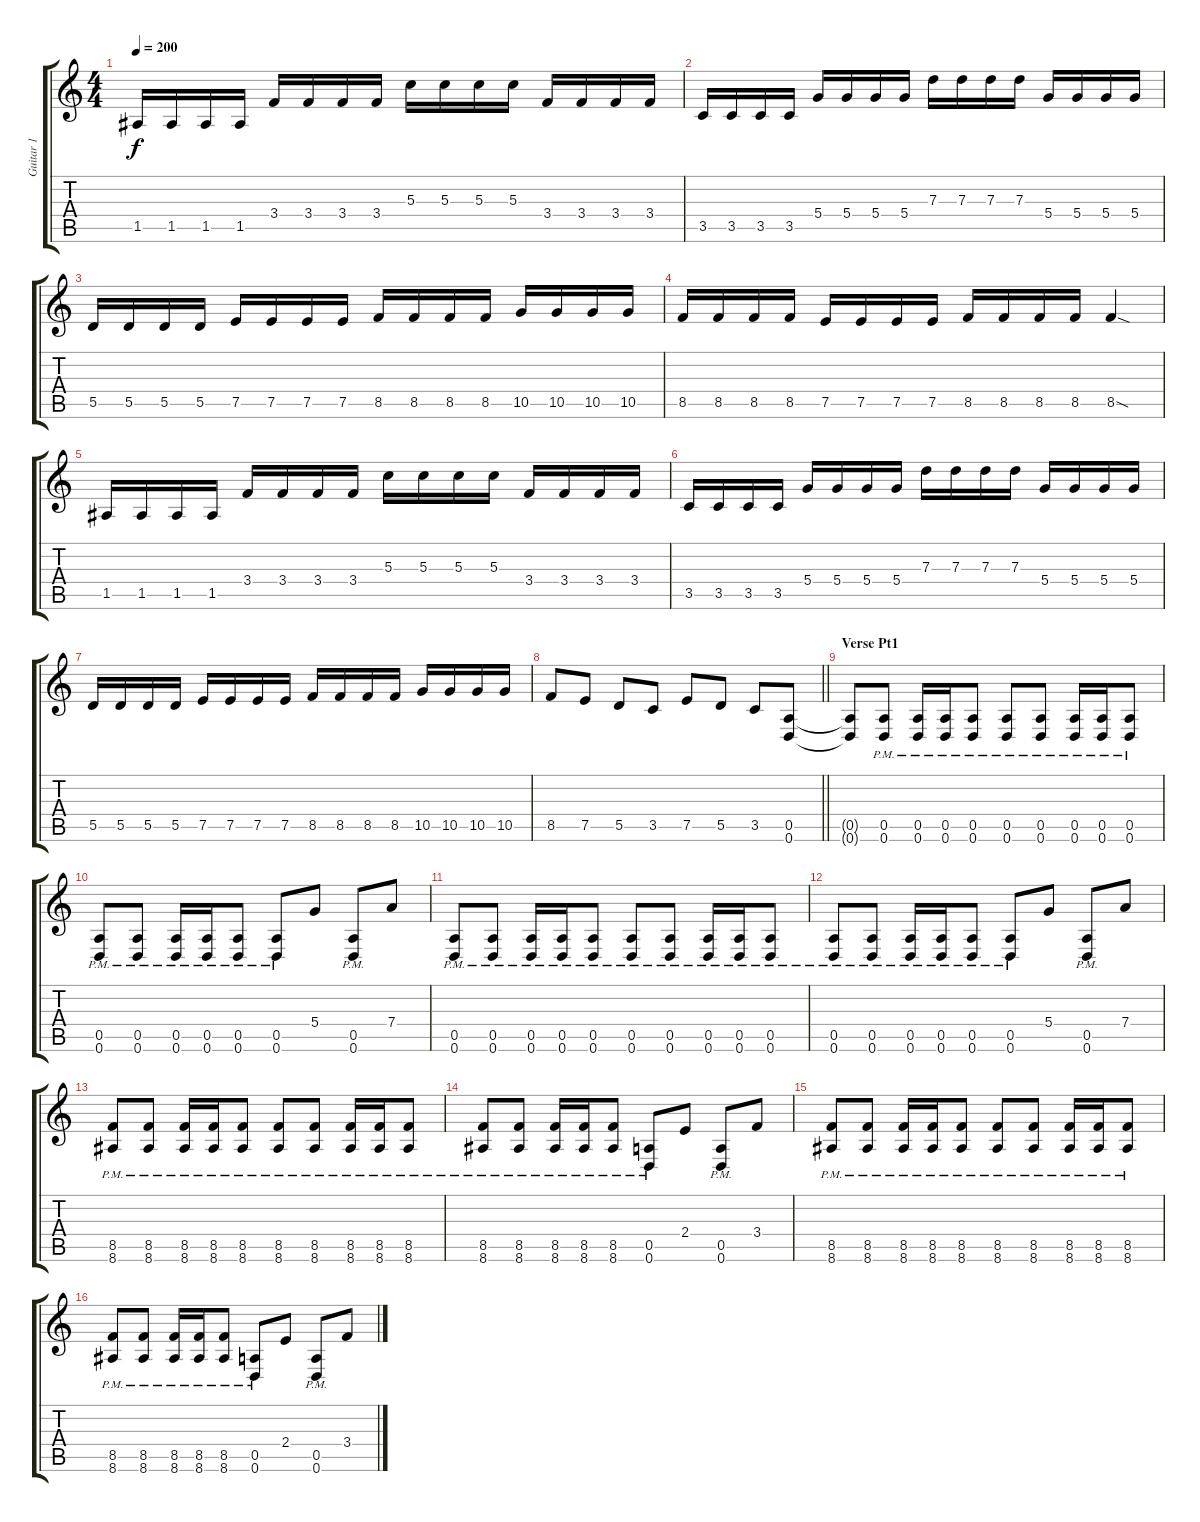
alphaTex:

\track ("Guitar 1" "Guitar 1") {instrument distortionguitar}
\staff {score tabs}
\tuning (E4 B3 G3 D3 A2 D2) {hide}
\ts (4 4)
\tempo 200
\clef g2
\ks c
1.5.16{dy f} 1.5.16 1.5.16 1.5.16 3.4.16 3.4.16 3.4.16 3.4.16 5.3.16 5.3.16 5.3.16 5.3.16 3.4.16 3.4.16 3.4.16 3.4.16 |
3.5.16 3.5.16 3.5.16 3.5.16 5.4.16 5.4.16 5.4.16 5.4.16 7.3.16 7.3.16 7.3.16 7.3.16 5.4.16 5.4.16 5.4.16 5.4.16 |
5.5.16 5.5.16 5.5.16 5.5.16 7.5.16 7.5.16 7.5.16 7.5.16 8.5.16 8.5.16 8.5.16 8.5.16 10.5.16 10.5.16 10.5.16 10.5.16 |
8.5.16 8.5.16 8.5.16 8.5.16 7.5.16 7.5.16 7.5.16 7.5.16 8.5.16 8.5.16 8.5.16 8.5.16 8.5{sod}.4 |
1.5.16 1.5.16 1.5.16 1.5.16 3.4.16 3.4.16 3.4.16 3.4.16 5.3.16 5.3.16 5.3.16 5.3.16 3.4.16 3.4.16 3.4.16 3.4.16 |
3.5.16 3.5.16 3.5.16 3.5.16 5.4.16 5.4.16 5.4.16 5.4.16 7.3.16 7.3.16 7.3.16 7.3.16 5.4.16 5.4.16 5.4.16 5.4.16 |
5.5.16 5.5.16 5.5.16 5.5.16 7.5.16 7.5.16 7.5.16 7.5.16 8.5.16 8.5.16 8.5.16 8.5.16 10.5.16 10.5.16 10.5.16 10.5.16 |
\barLineRight lightlight
8.5.8 7.5.8 5.5.8 3.5.8 7.5.8 5.5.8 3.5.8 (0.5 0.6).8 |
\section ("" "Verse Pt1")
(0.5{t} 0.6{t}).8 (0.5{pm} 0.6{pm}).8 (0.5{pm} 0.6{pm}).16 (0.5{pm} 0.6{pm}).16 (0.5{pm} 0.6{pm}).8 (0.5{pm} 0.6{pm}).8 (0.5{pm} 0.6{pm}).8 (0.5{pm} 0.6{pm}).16 (0.5{pm} 0.6{pm}).16 (0.5{pm} 0.6{pm}).8 |
(0.5{pm} 0.6{pm}).8 (0.5{pm} 0.6{pm}).8 (0.5{pm} 0.6{pm}).16 (0.5{pm} 0.6{pm}).16 (0.5{pm} 0.6{pm}).8 (0.5{pm} 0.6{pm}).8 5.4.8 (0.5{pm} 0.6{pm}).8 7.4.8 |
(0.5{pm} 0.6{pm}).8 (0.5{pm} 0.6{pm}).8 (0.5{pm} 0.6{pm}).16 (0.5{pm} 0.6{pm}).16 (0.5{pm} 0.6{pm}).8 (0.5{pm} 0.6{pm}).8 (0.5{pm} 0.6{pm}).8 (0.5{pm} 0.6{pm}).16 (0.5{pm} 0.6{pm}).16 (0.5{pm} 0.6{pm}).8 |
(0.5{pm} 0.6{pm}).8 (0.5{pm} 0.6{pm}).8 (0.5{pm} 0.6{pm}).16 (0.5{pm} 0.6{pm}).16 (0.5{pm} 0.6{pm}).8 (0.5{pm} 0.6{pm}).8 5.4.8 (0.5{pm} 0.6{pm}).8 7.4.8 |
(8.5{pm} 8.6{pm}).8 (8.5{pm} 8.6{pm}).8 (8.5{pm} 8.6{pm}).16 (8.5{pm} 8.6{pm}).16 (8.5{pm} 8.6{pm}).8 (8.5{pm} 8.6{pm}).8 (8.5{pm} 8.6{pm}).8 (8.5{pm} 8.6{pm}).16 (8.5{pm} 8.6{pm}).16 (8.5{pm} 8.6{pm}).8 |
(8.5{pm} 8.6{pm}).8 (8.5{pm} 8.6{pm}).8 (8.5{pm} 8.6{pm}).16 (8.5{pm} 8.6{pm}).16 (8.5{pm} 8.6{pm}).8 (0.5{pm} 0.6{pm}).8 2.4.8 (0.5{pm} 0.6{pm}).8 3.4.8 |
(8.5{pm} 8.6{pm}).8 (8.5{pm} 8.6{pm}).8 (8.5{pm} 8.6{pm}).16 (8.5{pm} 8.6{pm}).16 (8.5{pm} 8.6{pm}).8 (8.5{pm} 8.6{pm}).8 (8.5{pm} 8.6{pm}).8 (8.5{pm} 8.6{pm}).16 (8.5{pm} 8.6{pm}).16 (8.5{pm} 8.6{pm}).8 |
(8.5{pm} 8.6{pm}).8 (8.5{pm} 8.6{pm}).8 (8.5{pm} 8.6{pm}).16 (8.5{pm} 8.6{pm}).16 (8.5{pm} 8.6{pm}).8 (0.5{pm} 0.6{pm}).8 2.4.8 (0.5{pm} 0.6{pm}).8 3.4.8
